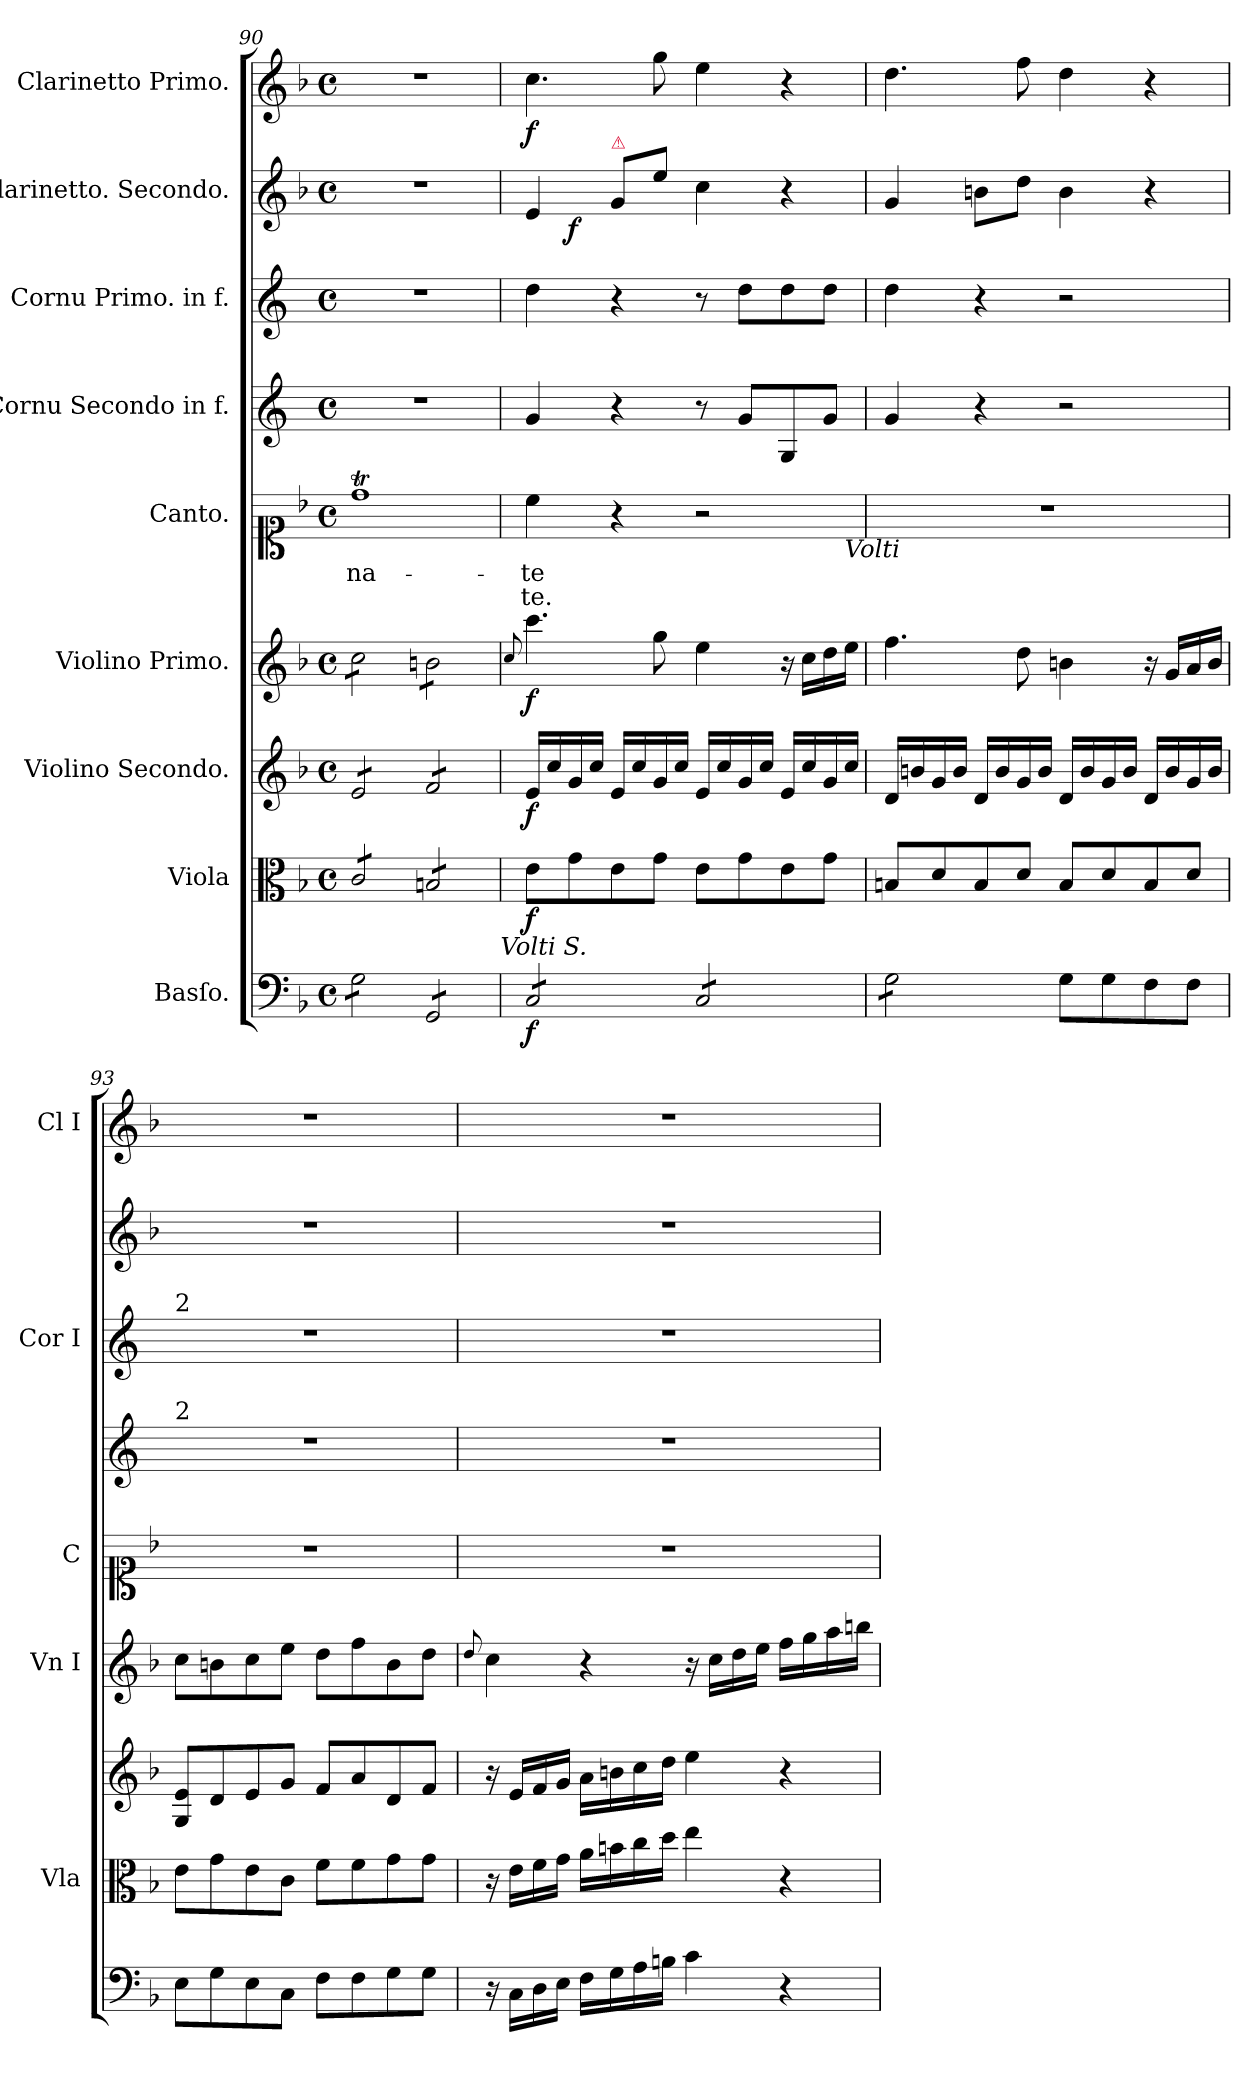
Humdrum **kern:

**kern	**dynam	**kern	**dynam	**kern	**dynam	**kern	**dynam	**kern	**text	**text	**kern	**kern	**kern	**dynam	**kern	**dynam
*part9	*part9	*part8	*part8	*part7	*part7	*part6	*part6	*part5	*part5	*part5	*part4	*part3	*part2	*part2	*part1	*part1
*staff9	*staff9	*staff8	*staff8	*staff7	*staff7	*staff6	*staff6	*staff5	*staff5	*staff5	*staff4	*staff3	*staff2	*staff2	*staff1	*staff1
*I"Basſo.	*	*I"Viola	*	*I"Violino Secondo.	*	*I"Violino Primo.	*	*I"Canto.	*	*	*I"Cornu Secondo in f.	*I"Cornu Primo. in f.	*I"Clarinetto. Secondo.	*	*I"Clarinetto Primo.	*
*	*	*I'Vla	*	*	*	*I'Vn I	*	*I'C	*	*	*	*I'Cor I	*	*	*I'Cl I	*
*clefF4	*	*clefC3	*	*clefG2	*	*clefG2	*	*clefC1	*	*	*clefG2	*clefG2	*clefG2	*	*clefG2	*
*	*	*	*	*	*	*	*	*	*	*	*ITrd4c7	*ITrd4c7	*	*	*	*
*k[b-]	*	*k[b-]	*	*k[b-]	*	*k[b-]	*	*k[b-]	*	*	*k[b-]	*k[b-]	*k[b-]	*	*k[b-]	*
*F:	*	*F:	*	*F:	*	*F:	*	*F:	*	*	*	*	*F:	*	*F:	*
*M4/4	*	*M4/4	*	*M4/4	*	*M4/4	*	*M4/4	*	*	*M4/4	*M4/4	*M4/4	*	*M4/4	*
*met(c)	*	*met(c)	*	*met(c)	*	*met(c)	*	*met(c)	*	*	*met(c)	*met(c)	*met(c)	*	*met(c)	*
=90	=90	=90	=90	=90	=90	=90	=90	=90	=90	=90	=90	=90	=90	=90	=90	=90
*tremolo	*	*	*	*	*	*	*	*	*	*	*	*	*	*	*	*
*	*	*tremolo	*	*	*	*	*	*	*	*	*	*	*	*	*	*
*	*	*	*	*tremolo	*	*	*	*	*	*	*	*	*	*	*	*
*	*	*	*	*	*	*tremolo	*	*	*	*	*	*	*	*	*	*
8G\L	.	8c/L	.	8e/L	.	8cc\L	.	1ddT	-na-	.	1r	1r	1r	.	1r	.
8G\	.	8c/	.	8e/	.	8cc\	.	.	.	.	.	.	.	.	.	.
8G\	.	8c/	.	8e/	.	8cc\	.	.	.	.	.	.	.	.	.	.
8G\J	.	8c/J	.	8e/J	.	8cc\J	.	.	.	.	.	.	.	.	.	.
8GG/L	.	8Bn/L	.	8f/L	.	8bn\L	.	.	.	.	.	.	.	.	.	.
8GG/	.	8Bn/	.	8f/	.	8bn\	.	.	.	.	.	.	.	.	.	.
8GG/	.	8Bn/	.	8f/	.	8bn\	.	.	.	.	.	.	.	.	.	.
8GG/J	.	8Bn/J	.	8f/J	.	8bn\J	.	.	.	.	.	.	.	.	.	.
*	*	*	*	*	*	*Xtremolo	*	*	*	*	*	*	*	*	*	*
*	*	*	*	*Xtremolo	*	*	*	*	*	*	*	*	*	*	*	*
*	*	*Xtremolo	*	*	*	*	*	*	*	*	*	*	*	*	*	*
!	!	!LO:TX:b:i:t=Volti S.	!	!	!	!	!	!	!	!	!	!	!	!	!	!
=91	=91	=91	=91	=91	=91	=91	=91	=91	=91	=91	=91	=91	=91	=91	=91	=91
.	.	.	.	.	.	8qqcc/	.	.	.	.	.	.	.	.	.	.
!	!	!	!LO:DY:b	!	!	!	!LO:DY:b	!	!	!	!	!	!	!	!	!
*	*	*	*	*	*	*	*	*^	*	*	*	*	*^	*	*	*
8C/L	f	8e\L	f	16e/LL	f	4.ccc\	f	4cc\	2...ryy	-te	-te.	4c/	4g\	4e/	8ryy	.	4.cc\	f
.	.	.	.	16cc/	.	.	.	.	.	.	.	.	.	.	.	.	.	.
8C/	.	8g\	.	16g/	.	.	.	.	.	.	.	.	.	.	2..ryy	f	.	.
.	.	.	.	16cc/JJ	.	.	.	.	.	.	.	.	.	.	.	.	.	.
!	!	!	!	!	!	!	!	!	!	!	!	!	!	!LO:TX:a:color=crimson:t=⚠	!	!	!	!
8C/	.	8e\	.	16e/LL	.	.	.	4r	.	.	.	4r	4r	8g/L	.	.	.	.
.	.	.	.	16cc/	.	.	.	.	.	.	.	.	.	.	.	.	.	.
8C/J	.	8g\J	.	16g/	.	8gg\	.	.	.	.	.	.	.	8ee\J	.	.	8gg\	.
.	.	.	.	16cc/JJ	.	.	.	.	.	.	.	.	.	.	.	.	.	.
8C/L	.	8e\L	.	16e/LL	.	4ee\	.	2r	.	.	.	8r	8r	4cc\	.	.	4ee\	.
.	.	.	.	16cc/	.	.	.	.	.	.	.	.	.	.	.	.	.	.
8C/	.	8g\	.	16g/	.	.	.	.	.	.	.	8c/L	8g\L	.	.	.	.	.
.	.	.	.	16cc/JJ	.	.	.	.	.	.	.	.	.	.	.	.	.	.
8C/	.	8e\	.	16e/LL	.	16r	.	.	.	.	.	8C/	8g\	4r	.	.	4r	.
.	.	.	.	16cc/	.	16cc\LL	.	.	.	.	.	.	.	.	.	.	.	.
8C/J	.	8g\J	.	16g/	.	16dd\	.	.	.	.	.	8c/J	8g\J	.	.	.	.	.
!	!	!	!	!	!	!	!	!	!LO:TX:b:i:t=Volti	!	!	!	!	!	!	!	!	!
.	.	.	.	16cc/JJ	.	16ee\JJ	.	.	16ryy	.	.	.	.	.	.	.	.	.
=92	=92	=92	=92	=92	=92	=92	=92	=92	=92	=92	=92	=92	=92	=92	=92	=92	=92	=92
!	!	!	!	!	!	!	!	!LO:TX:a:t=22 pauſen	!	!	!	!	!	!	!	!	!	!
*	*	*	*	*	*	*	*	*v	*v	*	*	*	*	*v	*v	*	*	*
8G\L	.	8Bn/L	.	16d/LL	.	4.ff\	.	1r	.	.	4c/	4g\	4g/	.	4.dd\	.
.	.	.	.	16bn/	.	.	.	.	.	.	.	.	.	.	.	.
8G\	.	8d/	.	16g/	.	.	.	.	.	.	.	.	.	.	.	.
.	.	.	.	16b/JJ	.	.	.	.	.	.	.	.	.	.	.	.
8G\	.	8B/	.	16d/LL	.	.	.	.	.	.	4r	4r	8bn\L	.	.	.
.	.	.	.	16b/	.	.	.	.	.	.	.	.	.	.	.	.
8G\J	.	8d/J	.	16g/	.	8dd\	.	.	.	.	.	.	8dd\J	.	8ff\	.
*Xtremolo	*	*	*	*	*	*	*	*	*	*	*	*	*	*	*	*
.	.	.	.	16b/JJ	.	.	.	.	.	.	.	.	.	.	.	.
8G\L	.	8B/L	.	16d/LL	.	4bn\	.	.	.	.	2r	2r	4b\	.	4dd\	.
.	.	.	.	16b/	.	.	.	.	.	.	.	.	.	.	.	.
8G\	.	8d/	.	16g/	.	.	.	.	.	.	.	.	.	.	.	.
.	.	.	.	16b/JJ	.	.	.	.	.	.	.	.	.	.	.	.
8F\	.	8B/	.	16d/LL	.	16r	.	.	.	.	.	.	4r	.	4r	.
.	.	.	.	16b/	.	16g/LL	.	.	.	.	.	.	.	.	.	.
8F\J	.	8d/J	.	16g/	.	16a/	.	.	.	.	.	.	.	.	.	.
.	.	.	.	16b/JJ	.	16b/JJ	.	.	.	.	.	.	.	.	.	.
=93	=93	=93	=93	=93	=93	=93	=93	=93	=93	=93	=93	=93	=93	=93	=93	=93
!	!	!	!	!	!	!	!	!	!	!	!	!LO:TX:a:t=2	!	!	!	!
!	!	!	!	!	!	!	!	!	!	!	!LO:TX:a:t=2	!	!	!	!	!
8E\L	.	8e\L	.	8G/ 8e/L	.	8cc\L	.	1r	.	.	1r	1r	1r	.	1r	.
8G\	.	8g\	.	8d/	.	8bn\	.	.	.	.	.	.	.	.	.	.
8E\	.	8e\	.	8e/	.	8cc\	.	.	.	.	.	.	.	.	.	.
8C\J	.	8c\J	.	8g/J	.	8ee\J	.	.	.	.	.	.	.	.	.	.
8F\L	.	8f\L	.	8f/L	.	8dd\L	.	.	.	.	.	.	.	.	.	.
8F\	.	8f\	.	8a/	.	8ff\	.	.	.	.	.	.	.	.	.	.
8G\	.	8g\	.	8d/	.	8b\	.	.	.	.	.	.	.	.	.	.
8G\J	.	8g\J	.	8f/J	.	8dd\J	.	.	.	.	.	.	.	.	.	.
=94	=94	=94	=94	=94	=94	=94	=94	=94	=94	=94	=94	=94	=94	=94	=94	=94
.	.	.	.	.	.	8qqdd/	.	.	.	.	.	.	.	.	.	.
16r	.	16r	.	16r	.	4cc\	.	1r	.	.	1r	1r	1r	.	1r	.
16C\LL	.	16e\LL	.	16e/LL	.	.	.	.	.	.	.	.	.	.	.	.
16D\	.	16f\	.	16f/	.	.	.	.	.	.	.	.	.	.	.	.
16E\JJ	.	16g\JJ	.	16g/JJ	.	.	.	.	.	.	.	.	.	.	.	.
16F\LL	.	16a\LL	.	16a\LL	.	4r	.	.	.	.	.	.	.	.	.	.
16G\	.	16bn\	.	16bn\	.	.	.	.	.	.	.	.	.	.	.	.
16A\	.	16cc\	.	16cc\	.	.	.	.	.	.	.	.	.	.	.	.
16Bn\JJ	.	16dd\JJ	.	16dd\JJ	.	.	.	.	.	.	.	.	.	.	.	.
4c\	.	4ee\	.	4ee\	.	16r	.	.	.	.	.	.	.	.	.	.
.	.	.	.	.	.	16cc\LL	.	.	.	.	.	.	.	.	.	.
.	.	.	.	.	.	16dd\	.	.	.	.	.	.	.	.	.	.
.	.	.	.	.	.	16ee\JJ	.	.	.	.	.	.	.	.	.	.
4r	.	4r	.	4r	.	16ff\LL	.	.	.	.	.	.	.	.	.	.
.	.	.	.	.	.	16gg\	.	.	.	.	.	.	.	.	.	.
.	.	.	.	.	.	16aa\	.	.	.	.	.	.	.	.	.	.
.	.	.	.	.	.	16bbn\JJ	.	.	.	.	.	.	.	.	.	.
=	=	=	=	=	=	=	=	=	=	=	=	=	=	=	=	=
*-	*-	*-	*-	*-	*-	*-	*-	*-	*-	*-	*-	*-	*-	*-	*-	*-
